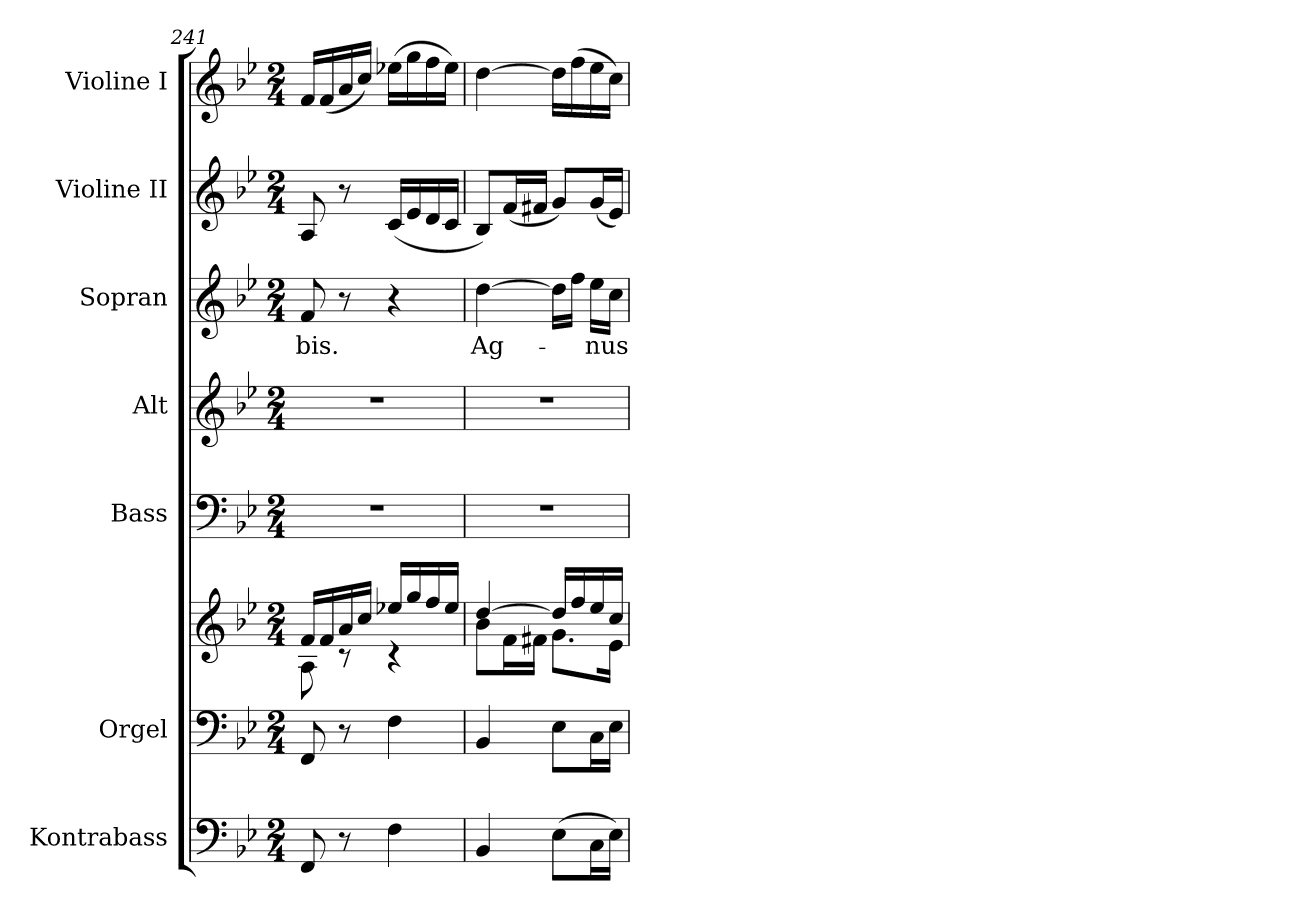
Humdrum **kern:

**kern	**kern	**kern	**kern	**kern	**kern	**text	**kern	**kern
*part7	*part6	*part6	*part5	*part4	*part3	*part3	*part2	*part1
*staff8	*staff7	*staff6	*staff5	*staff4	*staff3	*staff3	*staff2	*staff1
*I"Kontrabass	*I"Orgel	*	*I"Bass	*I"Alt	*I"Sopran	*	*I"Violine II	*I"Violine I
*I'Kb.	*I'Org.	*	*I'B	*I'A	*I'S	*	*I'Vl. II	*I'Vl. I
*clefF4	*clefF4	*clefG2	*clefF4	*clefG2	*clefG2	*	*clefG2	*clefG2
*ITrd7c12	*	*	*	*	*	*	*	*
*k[b-e-]	*k[b-e-]	*k[b-e-]	*k[b-e-]	*k[b-e-]	*k[b-e-]	*	*k[b-e-]	*k[b-e-]
*B-:	*B-:	*B-:	*B-:	*B-:	*B-:	*	*B-:	*B-:
*M2/4	*M2/4	*M2/4	*M2/4	*M2/4	*M2/4	*	*M2/4	*M2/4
=241	=241	=241	=241	=241	=241	=241	=241	=241
*	*	*^	*	*	*	*	*	*
!	!	!	!	!	!	!	!LO:LY:b	!	!
8FFF/	8FF/	16f/LL	8A\	2r	2r	8f/	-bis.	8A/	16f/LL
.	.	16f/	.	.	.	.	.	.	(<16f/
8r	8r	16a/	8rc	.	.	8r	.	8r	16a/
.	.	16cc/JJ	.	.	.	.	.	.	16cc/JJ)
4FF\	4F\	16ee-X/LL	4rc	.	.	4r	.	(<16c/LL	(>16ee-X\LL
.	.	16gg/	.	.	.	.	.	16e-/	16gg\
.	.	16ff/	.	.	.	.	.	16d/	16ff\
.	.	16ee-/JJ	.	.	.	.	.	16c/JJ	16ee-\JJ)
=242	=242	=242	=242	=242	=242	=242	=242	=242	=242
!	!	!	!	!	!	!	!LO:LY:b	!	!
4BBB-/	4BB-/	[>4dd/	8b-\L	2r	2r	[4dd\	Ag-	8B-/L)	[4dd\
.	.	.	16f\L	.	.	.	.	(<16f/L	.
.	.	.	16f#X\JJ	.	.	.	.	16f#X/JJ	.
(>8EE-\L	8E-\L	16dd/LL]	8.g\L	.	.	16dd\LL]	.	8g/L)	16dd\LL]
.	.	16ff/	.	.	.	16ff\JJ	.	.	(>16ff\
!	!	!	!	!	!	!	!LO:LY:b	!	!
16CC\L	16C\L	16ee-/	.	.	.	16ee-\LL	-nus	(<16g/L	16ee-\
16EE-\JJ)	16E-\JJ	16cc/JJ	16e-\Jk	.	.	16cc\JJ	.	16e-/JJ)	16cc\JJ)
*	*	*v	*v	*	*	*	*	*	*
=	=	=	=	=	=	=	=	=
*-	*-	*-	*-	*-	*-	*-	*-	*-
